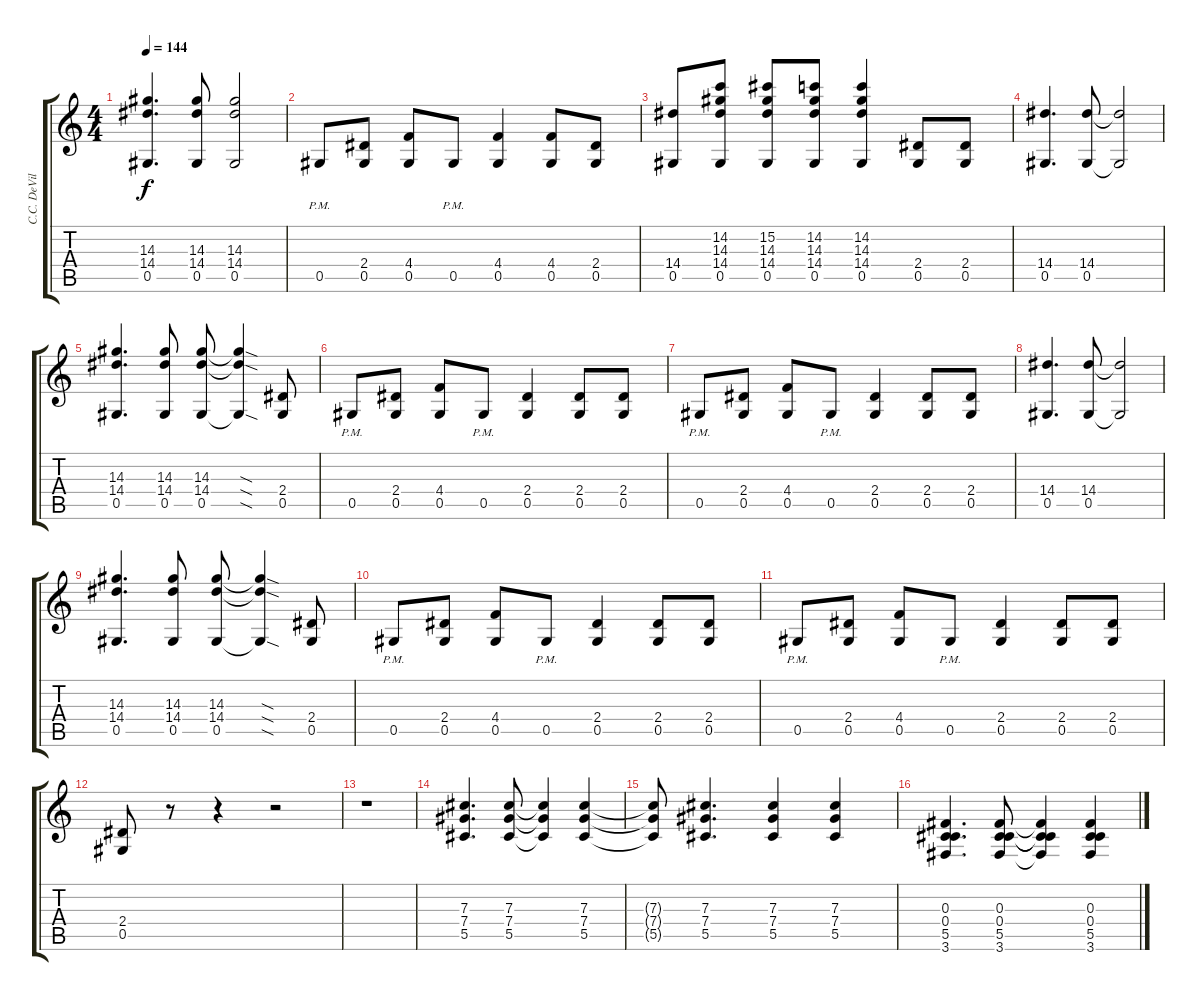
\track ("C.C. DeVille - Rhytm Guitar II" "C.C. DeVil") {instrument overdrivenguitar}
\staff {score tabs}
\tuning (Eb4 Bb3 Gb3 Db3 Ab2 Eb2) {hide}
\ts (4 4)
\tempo 144
\clef g2
\ks c
(14.3 14.4 0.5).4{d dy f} (14.3 14.4 0.5).8 (14.3 14.4 0.5).2 |
0.5{pm}.8 (2.4 0.5).8 (4.4 0.5).8 0.5{pm}.8 (4.4 0.5).4 (4.4 0.5).8 (2.4 0.5).8 |
(14.4 0.5).8 (14.2 14.3 14.4 0.5).8 (15.2 14.3 14.4 0.5).8 (14.2 14.3 14.4 0.5).8 (14.2 14.3 14.4 0.5).4 (2.4 0.5).8 (2.4 0.5).8 |
(14.4 0.5).4{d} (14.4 0.5).8 (14.4{t} 0.5{t}).2 |
(14.3 14.4 0.5).4{d} (14.3 14.4 0.5).8 (14.3 14.4 0.5).8 (14.3{sod t} 14.4{sod t} 0.5{sod t}).4 (2.4 0.5).8 |
0.5{pm}.8 (2.4 0.5).8 (4.4 0.5).8 0.5{pm}.8 (2.4 0.5).4 (2.4 0.5).8 (2.4 0.5).8 |
0.5{pm}.8 (2.4 0.5).8 (4.4 0.5).8 0.5{pm}.8 (2.4 0.5).4 (2.4 0.5).8 (2.4 0.5).8 |
(14.4 0.5).4{d} (14.4 0.5).8 (14.4{t} 0.5{t}).2 |
(14.3 14.4 0.5).4{d} (14.3 14.4 0.5).8 (14.3 14.4 0.5).8 (14.3{sod t} 14.4{sod t} 0.5{sod t}).4 (2.4 0.5).8 |
0.5{pm}.8 (2.4 0.5).8 (4.4 0.5).8 0.5{pm}.8 (2.4 0.5).4 (2.4 0.5).8 (2.4 0.5).8 |
0.5{pm}.8 (2.4 0.5).8 (4.4 0.5).8 0.5{pm}.8 (2.4 0.5).4 (2.4 0.5).8 (2.4 0.5).8 |
(2.4 0.5).8 r.8 r.4 r.2 |
r.1 |
(7.3 7.4 5.5).4{d} (7.3 7.4 5.5).8 (7.3{t} 7.4{t} 5.5{t}).4 (7.3 7.4 5.5).4 |
(7.3{t} 7.4{t} 5.5{t}).8 (7.3 7.4 5.5).4{d} (7.3 7.4 5.5).4 (7.3 7.4 5.5).4 |
(0.3 0.4 5.5 3.6).4{d} (0.3 0.4 5.5 3.6).8 (0.3{t} 0.4{t} 5.5{t} 3.6{t}).4 (0.3 0.4 5.5 3.6).4
